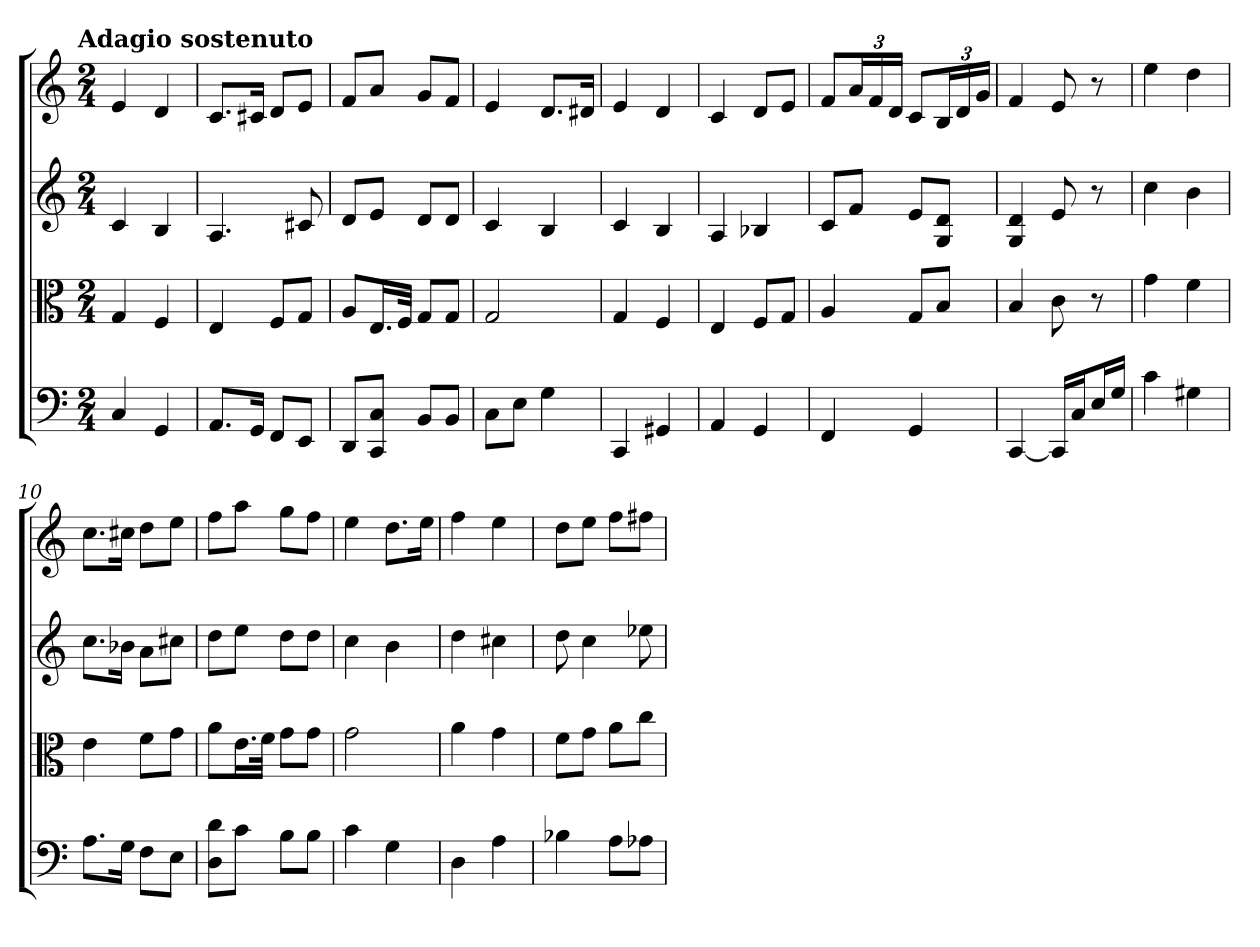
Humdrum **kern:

**kern	**kern	**kern	**kern
*part4	*part3	*part2	*part1
*staff4	*staff3	*staff2	*staff1
*clefF4	*clefC3	*	*
*k[]	*k[]	*k[]	*k[]
*C:	*C:	*C:	*C:
!!LO:TX:omd:t=Adagio sostenuto
*M2/4	*M2/4	*M2/4	*M2/4
*MM56	*MM56	*MM56	*MM56
=	=	=	=
4C	4G	4c	4e
4GG	4F	4B	4d
=2	=2	=2	=2
8.AA/L	4E	4.A	8.cL
16GG/Jk	.	.	16c#XJk
8FF/L	8F/L	.	8dL
8EE/J	8G/J	8c#X	8eJ
=3	=3	=3	=3
8DD/L	8A/L	8dL	8fL
8CC/ 8C/J	16.E/L	8eJ	8aJ
.	32F/JJk	.	.
8BB/L	8G/L	8dL	8gL
8BB/J	8G/J	8dJ	8fJ
=4	=4	=4	=4
8C\L	2G	4c	4e
8E\J	.	.	.
4G	.	4B	8.dL
.	.	.	16d#XJk
=5	=5	=5	=5
4CC	4G	4c	4e
4GG#X	4F	4B	4d
=6	=6	=6	=6
4AA	4E	4A	4c
4GG	8F/L	4B-X	8dL
.	8G/J	.	8eJ
=7	=7	=7	=7
4FF	4A	8cL	8fL
.	.	8fJ	24aL
.	.	.	24f
.	.	.	24dJJ
4GG	8G/L	8eL	8cL
.	8B/J	8G 8dJ	24BL
.	.	.	24d
.	.	.	24gJJ
=8	=8	=8	=8
[4CC	4B	4G 4d	4f
16CC/LL]	8c	8e	8e
16C/J	.	.	.
16E/L	8r	8r	8r
16G/JJ	.	.	.
=9	=9	=9	=9
4c	4g	4cc	4ee
4G#X	4f	4b	4dd
=10	=10	=10	=10
8.A\L	4e	8.ccL	8.ccL
16G\Jk	.	16b-XJk	16cc#XJk
8F\L	8f\L	8aL	8ddL
8E\J	8g\J	8cc#XJ	8eeJ
=11	=11	=11	=11
8D\ 8d\L	8a\L	8ddL	8ffL
8c\J	16.e\L	8eeJ	8aaJ
.	32f\JJk	.	.
8B\L	8g\L	8ddL	8ggL
8B\J	8g\J	8ddJ	8ffJ
=12	=12	=12	=12
4c	2g	4cc	4ee
4G	.	4b	8.ddL
.	.	.	16eeJk
=13	=13	=13	=13
4D	4a	4dd	4ff
4A	4g	4cc#X	4ee
=14	=14	=14	=14
4B-X	8f\L	8dd	8ddL
.	8g\J	4cc	8eeJ
8A\L	8a\L	.	8ffL
8A-X\J	8cc\J	8ee-X	8ff#XJ
=	=	=	=
*-	*-	*-	*-
